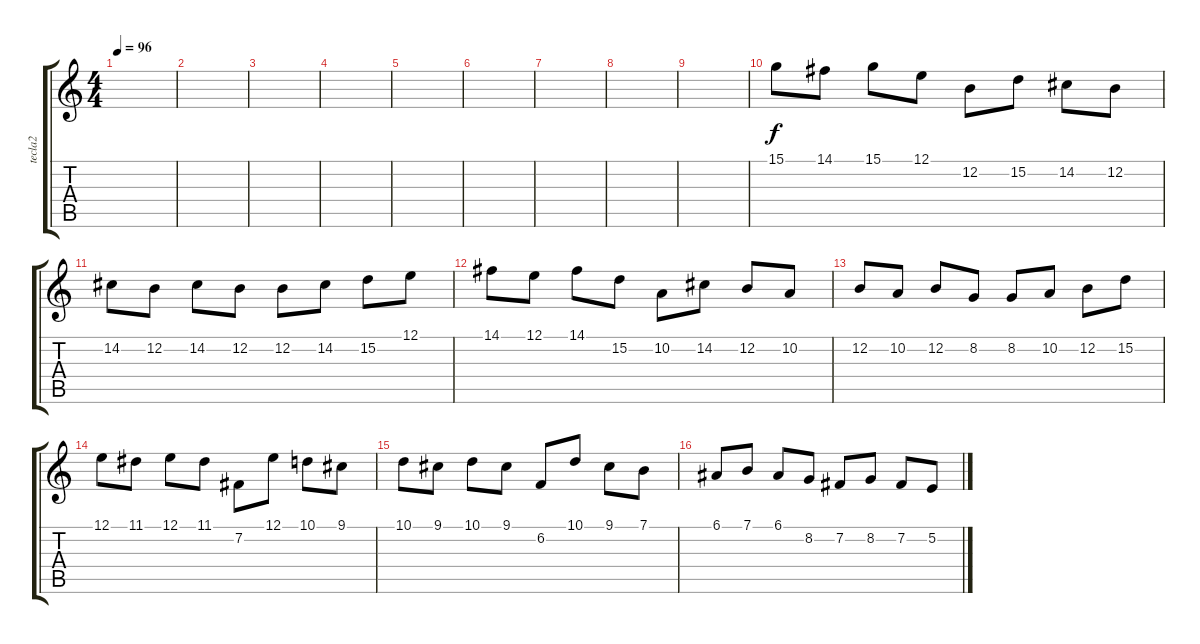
\track ("tecla2" "tecla2") {instrument electricpiano2}
\staff {score tabs}
\tuning (E4 B3 G3 D3 A2 E2) {hide}
\ts (4 4)
\tempo 96
\clef g2
\ks c
|
|
|
|
|
|
|
|
|
15.1.8 14.1.8 15.1.8 12.1.8 12.2.8 15.2.8 14.2.8 12.2.8 |
14.2.8 12.2.8 14.2.8 12.2.8 12.2.8 14.2.8 15.2.8 12.1.8 |
14.1.8 12.1.8 14.1.8 15.2.8 10.2.8 14.2.8 12.2.8 10.2.8 |
12.2.8 10.2.8 12.2.8 8.2.8 8.2.8 10.2.8 12.2.8 15.2.8 |
12.1.8 11.1.8 12.1.8 11.1.8 7.2.8 12.1.8 10.1.8 9.1.8 |
10.1.8 9.1.8 10.1.8 9.1.8 6.2.8 10.1.8 9.1.8 7.1.8 |
6.1.8 7.1.8 6.1.8 8.2.8 7.2.8 8.2.8 7.2.8 5.2.8
